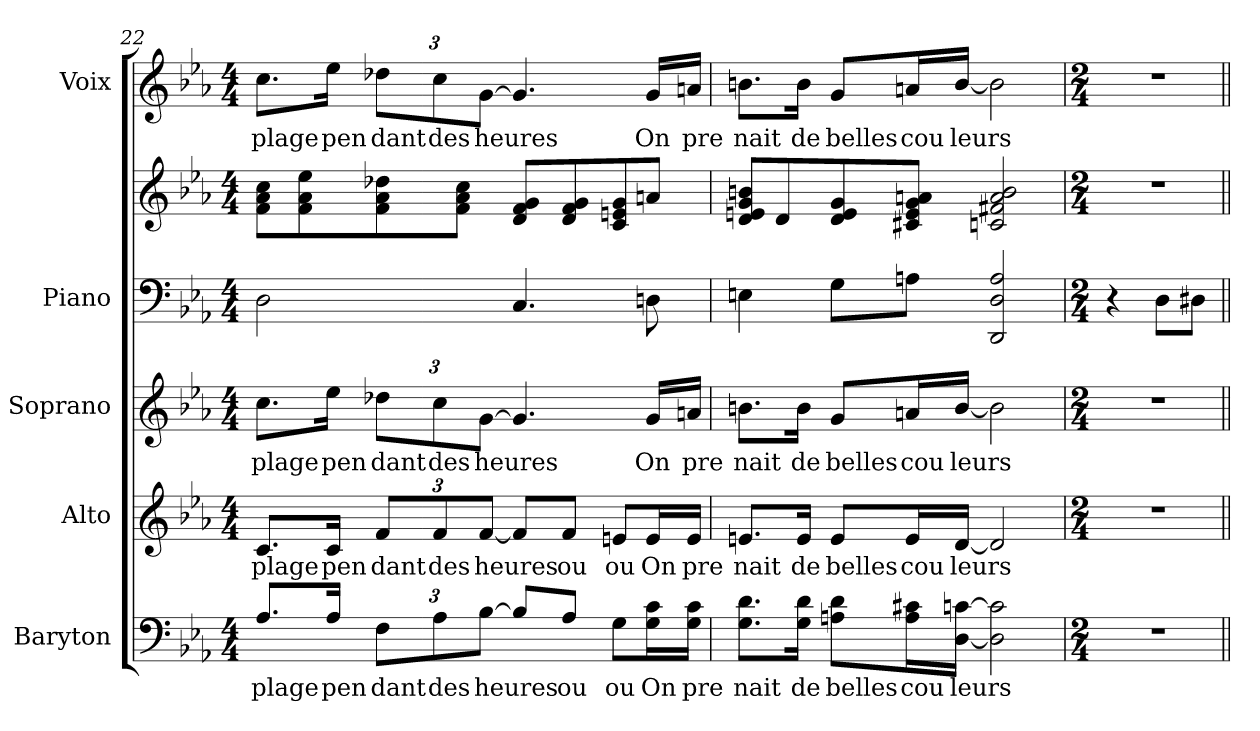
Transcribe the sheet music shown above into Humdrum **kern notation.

**kern	**text	**kern	**text	**kern	**text	**kern	**kern	**kern	**text
*part5	*part5	*part4	*part4	*part3	*part3	*part2	*part2	*part1	*part1
*staff6	*staff6	*staff5	*staff5	*staff4	*staff4	*staff3	*staff2	*staff1	*staff1
*I"Baryton	*	*I"Alto	*	*I"Soprano	*	*I"Piano	*	*I"Voix	*
*I'Bar.	*	*I'A	*	*I'S	*	*I'Pno	*	*I'Voix	*
*clefF4	*	*clefG2	*	*clefG2	*	*clefF4	*clefG2	*clefG2	*
*k[b-e-a-]	*	*k[b-e-a-]	*	*k[b-e-a-]	*	*k[b-e-a-]	*k[b-e-a-]	*k[b-e-a-]	*
*E-:	*	*E-:	*	*E-:	*	*E-:	*E-:	*E-:	*
*M4/4	*	*M4/4	*	*M4/4	*	*M4/4	*M4/4	*M4/4	*
=22	=22	=22	=22	=22	=22	=22	=22	=22	=22
!	!LO:LY:b	!	!	!	!	!	!	!	!
!	!	!	!LO:LY:b	!	!	!	!	!	!
!	!	!	!	!	!LO:LY:b	!	!	!	!
!	!	!	!	!	!	!	!	!	!LO:LY:b
8.A-/L	plage	8.c/L	plage	8.cc\L	plage	2D\	8f\ 8a-\ 8cc\L	8.cc\L	plage
.	.	.	.	.	.	.	8f\ 8a-\ 8ee-\	.	.
!	!LO:LY:b	!	!	!	!	!	!	!	!
!	!	!	!LO:LY:b	!	!	!	!	!	!
!	!	!	!	!	!LO:LY:b	!	!	!	!
!	!	!	!	!	!	!	!	!	!LO:LY:b
16A-/Jk	pen	16c/Jk	pen	16ee-\Jk	pen	.	.	16ee-\Jk	pen
*Xbrackettup	*	*	*	*	*	*	*	*	*
!	!LO:LY:b	!	!	!	!	!	!	!	!
*	*	*Xbrackettup	*	*	*	*	*	*	*
!	!	!	!LO:LY:b	!	!	!	!	!	!
!	!	!	!	!	!LO:LY:b	!	!	!	!
!	!	!	!	!	!	!	!	!	!LO:LY:b
12F\L	dant	12f/L	dant	12dd-X\L	dant	.	8f\ 8a-\ 8dd-X\	12dd-X\L	dant
!	!LO:LY:b	!	!	!	!	!	!	!	!
!	!	!	!LO:LY:b	!	!	!	!	!	!
!	!	!	!	!	!LO:LY:b	!	!	!	!
!	!	!	!	!	!	!	!	!	!LO:LY:b
12A-\	des	12f/	des	12cc\	des	.	.	12cc\	des
.	.	.	.	.	.	.	8f\ 8a-\ 8cc\J	.	.
!	!LO:LY:b	!	!	!	!	!	!	!	!
!	!	!	!LO:LY:b	!	!	!	!	!	!
!	!	!	!	!	!LO:LY:b	!	!	!	!
!	!	!	!	!	!	!	!	!	!LO:LY:b
[<12B-\J	heures	[<12f/J	heures	[12g\J	heures	.	.	[12g\J	heures
8B-/L]	.	8f/L]	.	4.g/]	.	4.C/	8d/ 8f/ 8g/L	4.g/]	.
!	!LO:LY:b	!	!	!	!	!	!	!	!
!	!	!	!LO:LY:b	!	!	!	!	!	!
8A-/J	ou	8f/J	ou	.	.	.	8d/ 8f/ 8g/	.	.
!	!LO:LY:b	!	!	!	!	!	!	!	!
!	!	!	!LO:LY:b	!	!	!	!	!	!
8G\L	ou	8en/L	ou	.	.	.	8c/ 8en/ 8g/	.	.
!	!LO:LY:b	!	!	!	!	!	!	!	!
!	!	!	!LO:LY:b	!	!	!	!	!	!
!	!	!	!	!	!LO:LY:b	!	!	!	!
!	!	!	!	!	!	!	!	!	!LO:LY:b
16G\ 16c\L	On	16e/L	On	16g/LL	On	8Dn\	8an/J	16g/LL	On
!	!LO:LY:b	!	!	!	!	!	!	!	!
!	!	!	!LO:LY:b	!	!	!	!	!	!
!	!	!	!	!	!LO:LY:b	!	!	!	!
!	!	!	!	!	!	!	!	!	!LO:LY:b
16G\ 16c\JJ	pre	16e/JJ	pre	16an/JJ	pre	.	.	16an/JJ	pre
=23	=23	=23	=23	=23	=23	=23	=23	=23	=23
!	!LO:LY:b	!	!	!	!	!	!	!	!
!	!	!	!LO:LY:b	!	!	!	!	!	!
!	!	!	!	!	!LO:LY:b	!	!	!	!
!	!	!	!	!	!	!	!	!	!LO:LY:b
8.G\ 8.d\L	nait	8.en/L	nait	8.bn\L	nait	4En\	8d/ 8en/ 8g/ 8bn/L	8.bn\L	nait
.	.	.	.	.	.	.	8d/	.	.
!	!LO:LY:b	!	!	!	!	!	!	!	!
!	!	!	!LO:LY:b	!	!	!	!	!	!
!	!	!	!	!	!LO:LY:b	!	!	!	!
!	!	!	!	!	!	!	!	!	!LO:LY:b
16G\ 16d\Jk	de	16e/Jk	de	16b\Jk	de	.	.	16b\Jk	de
!	!LO:LY:b	!	!	!	!	!	!	!	!
!	!	!	!LO:LY:b	!	!	!	!	!	!
!	!	!	!	!	!LO:LY:b	!	!	!	!
!	!	!	!	!	!	!	!	!	!LO:LY:b
8An\ 8d\L	belles	8e/L	belles	8g/L	belles	8G\L	8d/ 8e/ 8g/	8g/L	belles
!	!LO:LY:b	!	!	!	!	!	!	!	!
!	!	!	!LO:LY:b	!	!	!	!	!	!
!	!	!	!	!	!LO:LY:b	!	!	!	!
!	!	!	!	!	!	!	!	!	!LO:LY:b
16A\ 16c#X\L	cou	16e/L	cou	16an/L	cou	8An\J	8c#X/ 8e/ 8g/ 8an/J	16an/L	cou
!	!LO:LY:b	!	!	!	!	!	!	!	!
!	!	!	!LO:LY:b	!	!	!	!	!	!
!	!	!	!	!	!LO:LY:b	!	!	!	!
!	!	!	!	!	!	!	!	!	!LO:LY:b
[<16D\ [16cn\JJ	leurs	[<16d/JJ	leurs	[<16b/JJ	leurs	.	.	[<16b/JJ	leurs
2D\] 2c\]	.	2d/]	.	2b\]	.	2DD/ 2D/ 2A/	2cn/ 2f#X/ 2a/ 2b/	2b\]	.
!!LO:PB:g=z
=24	=24	=24	=24	=24	=24	=24	=24	=24	=24
*M2/4	*	*M2/4	*	*M2/4	*	*M2/4	*M2/4	*M2/4	*
2r	.	2r	.	2r	.	4r	2r	2r	.
.	.	.	.	.	.	8D\L	.	.	.
.	.	.	.	.	.	8D#X\J	.	.	.
=||	=||	=||	=||	=||	=||	=||	=||	=||	=||
*-	*-	*-	*-	*-	*-	*-	*-	*-	*-
